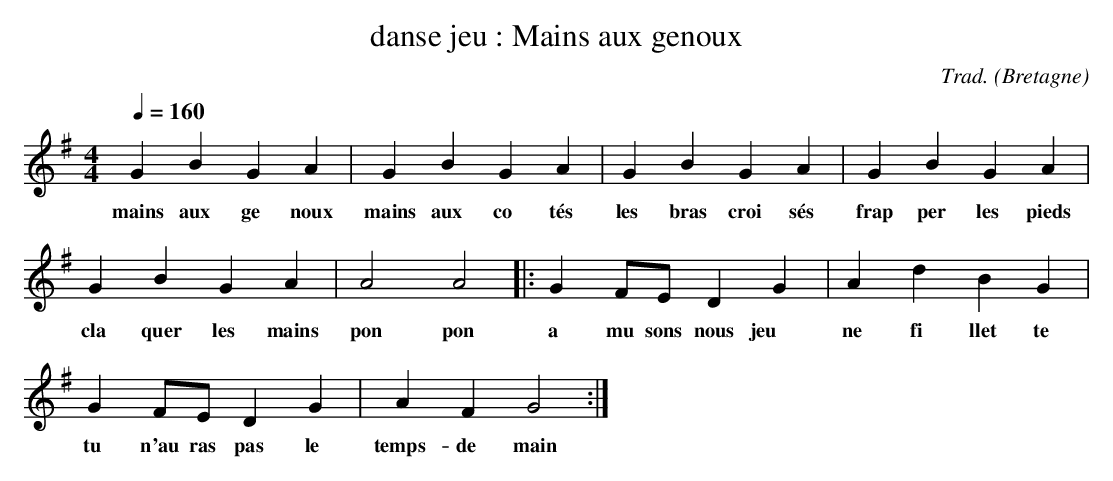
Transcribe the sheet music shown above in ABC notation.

X:1
T:danse jeu : Mains aux genoux
C:Trad.
O:Bretagne
M:4/4
L:1/8
Q:1/4=160
K:G
G2 B2 G2 A2 |G2 B2 G2 A2 |G2 B2 G2 A2 |G2 B2 G2 A2 |
w:mains aux ge noux mains aux co tés les bras croi sés frap per les pieds
G2 B2 G2 A2 |A4 A4 |:G2 FE D2 G2 |A2 d2 B2 G2 |
w:cla quer les mains pon pon a mu sons nous jeu~~~~~~~ ne fi llet te
G2 FE D2 G2 |A2 F2 G4 :|
w:tu n'au ras pas le temps-de ~main~
